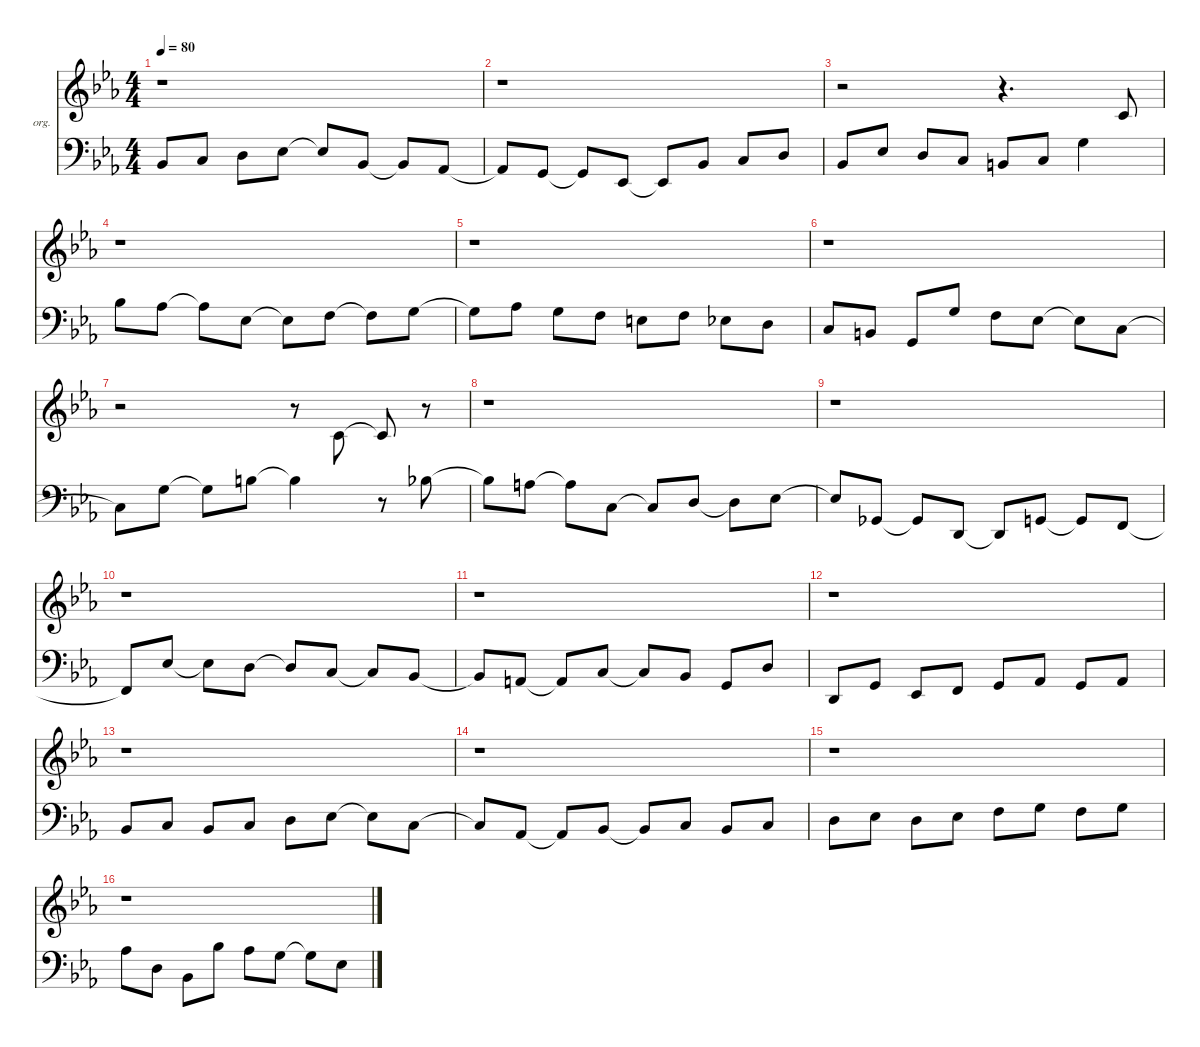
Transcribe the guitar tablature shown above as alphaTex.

\hideDynamics
\bracketExtendMode nobrackets
\firstSystemTrackNameOrientation horizontal
\otherSystemsTrackNameOrientation horizontal
\track ("Pedal" "org.") {instrument churchorgan}
\staff {score}
\tuning (E4 B3 G3 D3 A2 E2)
\ts (4 4)
\tempo 80
\clef g2
\ks cminor
r.1{dy mf beam Down} |
r.1{beam Down} |
r.2{beam Down} r.4{d beam Down} 1.2{acc forcenatural}.8{beam Up} |
r.1{beam Down} |
r.1{beam Down} |
r.1{beam Down} |
r.2{beam Down} r.8{beam Down} 1.2{acc forcenatural}.8{beam Up} 1.2{t acc forcenatural}.8{beam Up} r.8{beam Up} |
r.1{beam Down} |
r.1{beam Down} |
r.1{beam Down} |
r.1{beam Down} |
r.1{beam Down} |
r.1{beam Down} |
r.1{beam Down} |
r.1{beam Down} |
r.1{beam Down}
\staff {score}
\tuning (G2 D2 A1 E1 B0)
\clef f4
\ottava regular
\simile none
\ks cminor
3.1{acc b}.8{dy mf beam Up} 5.1{acc forcenatural}.8{beam Up} 7.1{acc forcenatural}.8{beam Down} 8.1{acc b}.8{beam Down} 8.1{t acc b}.8{beam Up} 3.1{acc b}.8{beam Up} 3.1{t acc b}.8{beam Up} 1.1{acc b}.8{beam Up} |
1.1{t acc b}.8{beam Up} 0.1{acc forcenatural}.8{beam Up} 0.1{t acc forcenatural}.8{beam Up} 1.2{acc b}.8{beam Up} 1.2{t acc b}.8{beam Up} 3.1{acc b}.8{beam Up} 5.1{acc forcenatural}.8{beam Up} 7.1{acc forcenatural}.8{beam Up} |
8.2{acc b}.8{beam Up} 8.1{acc b}.8{beam Up} 7.1{acc forcenatural}.8{beam Up} 5.1{acc forcenatural}.8{beam Up} 4.1{acc forcenatural}.8{beam Up} 5.1{acc forcenatural}.8{beam Up} 12.1{acc forcenatural}.4{beam Down} |
15.1{acc b}.8{beam Down} 13.1{acc b}.8{beam Down} 13.1{t acc b}.8{beam Down} 8.1{acc b}.8{beam Down} 8.1{t acc b}.8{beam Down} 10.1{acc forcenatural}.8{beam Down} 10.1{t acc forcenatural}.8{beam Down} 12.1{acc forcenatural}.8{beam Down} |
12.1{t acc forcenatural}.8{beam Down} 13.1{acc b}.8{beam Down} 12.1{acc forcenatural}.8{beam Down} 10.1{acc forcenatural}.8{beam Down} 9.1{acc forcenatural}.8{beam Down} 10.1{acc forcenatural}.8{beam Down} 8.1{acc b}.8{beam Down} 7.1{acc forcenatural}.8{beam Down} |
5.1{acc forcenatural}.8{beam Up} 4.1{acc forcenatural}.8{beam Up} 5.2{acc forcenatural}.8{beam Up} 12.1{acc forcenatural}.8{beam Up} 10.1{acc forcenatural}.8{beam Down} 8.1{acc b}.8{beam Down} 8.1{t acc b}.8{beam Down} 5.1{acc forcenatural}.8{beam Down} |
5.1{t acc forcenatural}.8{beam Down} 12.1{acc forcenatural}.8{beam Down} 12.1{t acc forcenatural}.8{beam Down} 16.1{acc forcenatural}.8{beam Down} 16.1{t acc forcenatural}.4{beam Down} r.8{beam Down} 15.1{acc b}.8{beam Down} |
15.1{t acc b}.8{beam Down} 14.1{acc forcenatural}.8{beam Down} 14.1{t acc forcenatural}.8{beam Down} 5.1{acc forcenatural}.8{beam Down} 5.1{t acc forcenatural}.8{beam Up} 7.1{acc forcenatural}.8{beam Up} 7.1{t acc forcenatural}.8{beam Down} 8.1{acc b}.8{beam Down} |
8.1{t acc b}.8{beam Up} 4.2{acc b}.8{beam Up} 4.2{t acc b}.8{beam Up} 0.2{acc forcenatural}.8{beam Up} 0.2{t acc forcenatural}.8{beam Up} 0.1{acc forcenatural}.8{beam Up} 0.1{t acc forcenatural}.8{beam Up} 3.2{acc forcenatural}.8{beam Up} |
3.2{t acc forcenatural}.8{beam Up} 8.1{acc b}.8{beam Up} 8.1{t acc b}.8{beam Down} 7.1{acc forcenatural}.8{beam Down} 7.1{t acc forcenatural}.8{beam Up} 5.1{acc forcenatural}.8{beam Up} 5.1{t acc forcenatural}.8{beam Up} 3.1{acc b}.8{beam Up} |
3.1{t acc b}.8{beam Up} 2.1{acc forcenatural}.8{beam Up} 2.1{t acc forcenatural}.8{beam Up} 5.1{acc forcenatural}.8{beam Up} 5.1{t acc forcenatural}.8{beam Up} 3.1{acc b}.8{beam Up} 5.2{acc forcenatural}.8{beam Up} 7.1{acc forcenatural}.8{beam Up} |
0.2{acc forcenatural}.8{beam Up} 0.1{acc forcenatural}.8{beam Up} 1.2{acc b}.8{beam Up} 3.2{acc forcenatural}.8{beam Up} 0.1{acc forcenatural}.8{beam Up} 1.1{acc b}.8{beam Up} 0.1{acc forcenatural}.8{beam Up} 1.1{acc b}.8{beam Up} |
3.1{acc b}.8{beam Up} 5.1{acc forcenatural}.8{beam Up} 3.1{acc b}.8{beam Up} 5.1{acc forcenatural}.8{beam Up} 7.1{acc forcenatural}.8{beam Down} 8.1{acc b}.8{beam Down} 8.1{t acc b}.8{beam Down} 5.1{acc forcenatural}.8{beam Down} |
5.1{t acc forcenatural}.8{beam Up} 1.1{acc b}.8{beam Up} 1.1{t acc b}.8{beam Up} 3.1{acc b}.8{beam Up} 3.1{t acc b}.8{beam Up} 5.1{acc forcenatural}.8{beam Up} 3.1{acc b}.8{beam Up} 5.1{acc forcenatural}.8{beam Up} |
7.1{acc forcenatural}.8{beam Down} 8.1{acc b}.8{beam Down} 7.1{acc forcenatural}.8{beam Down} 8.1{acc b}.8{beam Down} 10.1{acc forcenatural}.8{beam Down} 12.1{acc forcenatural}.8{beam Down} 10.1{acc forcenatural}.8{beam Down} 12.1{acc forcenatural}.8{beam Down} |
13.1{acc b}.8{beam Down} 12.2{acc forcenatural}.8{beam Down} 13.3{acc b}.8{beam Down} 15.1{acc b}.8{beam Down} 13.1{acc b}.8{beam Down} 12.1{acc forcenatural}.8{beam Down} 12.1{t acc forcenatural}.8{beam Down} 8.1{acc b}.8{beam Down}
